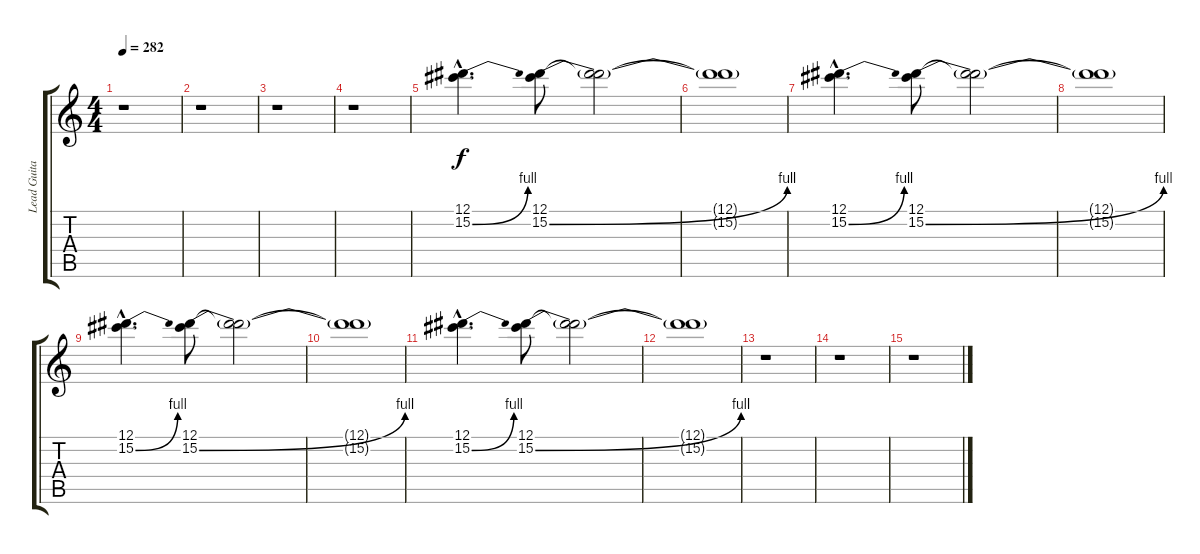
\track ("Lead Guitar" "Lead Guita") {instrument overdrivenguitar}
\staff {score tabs}
\tuning (Eb4 Bb3 Gb3 Db3 Ab2 Eb2) {hide}
\ts (4 4)
\tempo 282
\clef g2
\ks c
r.1{dy f} |
r.1 |
r.1 |
r.1 |
(12.1{hac} 15.2{be (bend 0 0 60 4) hac}).4{d} (12.1 15.2{be (bend 0 0 60 4)}).8 (12.1{t} 15.2{t}).2 |
(12.1{t} 15.2{t}).1 |
(12.1{hac} 15.2{be (bend 0 0 60 4) hac}).4{d} (12.1 15.2{be (bend 0 0 60 4)}).8 (12.1{t} 15.2{t}).2 |
(12.1{t} 15.2{t}).1 |
(12.1{hac} 15.2{be (bend 0 0 60 4) hac}).4{d} (12.1 15.2{be (bend 0 0 60 4)}).8 (12.1{t} 15.2{t}).2 |
(12.1{t} 15.2{t}).1 |
(12.1{hac} 15.2{be (bend 0 0 60 4) hac}).4{d} (12.1 15.2{be (bend 0 0 60 4)}).8 (12.1{t} 15.2{t}).2 |
(12.1{t} 15.2{t}).1 |
r.1 |
r.1 |
r.1
